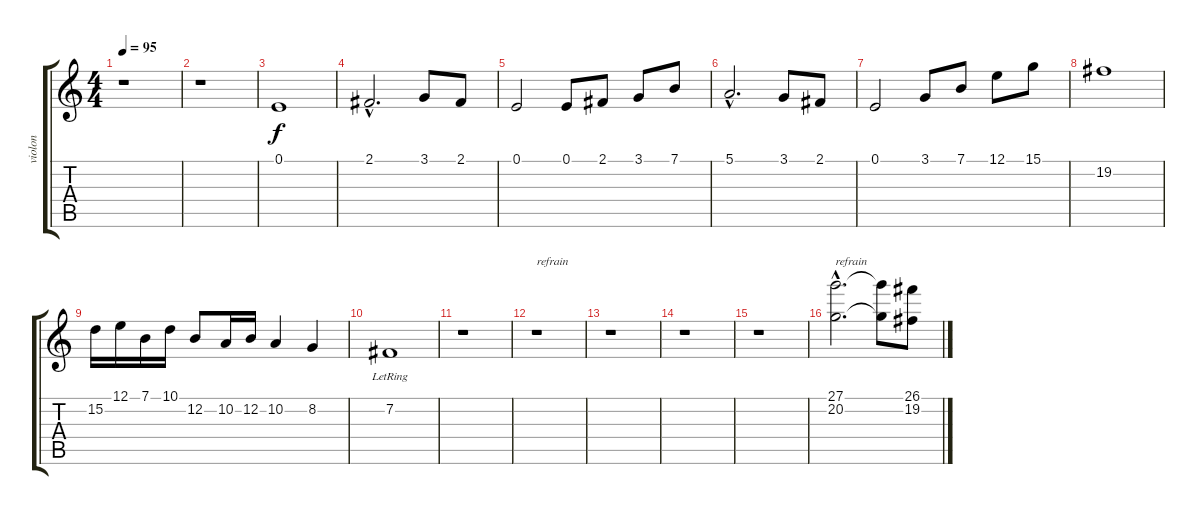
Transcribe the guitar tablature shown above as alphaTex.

\track ("violon" "violon") {instrument stringensemble1}
\staff {score tabs}
\tuning (E4 B3 G3 D3 A2 E2) {hide}
\ts (4 4)
\tempo 95
\clef g2
\ks c
r.1{dy f} |
r.1 |
0.1.1 |
2.1{hac}.2{d} 3.1.8 2.1.8 |
0.1.2 0.1.8 2.1.8 3.1.8 7.1.8 |
5.1{hac}.2{d} 3.1.8 2.1.8 |
0.1.2 3.1.8 7.1.8 12.1.8 15.1.8 |
19.2.1 |
15.2.16 12.1.16 7.1.16 10.1.16 12.2.8 10.2.16 12.2.16 10.2.4 8.2.4 |
7.2{lr}.1 |
r.1 |
r.1{txt "refrain"} |
r.1 |
r.1 |
r.1 |
(27.1{hac} 20.2{hac}).2{d txt "refrain"} (27.1{t} 20.2{t}).8 (26.1 19.2).8
